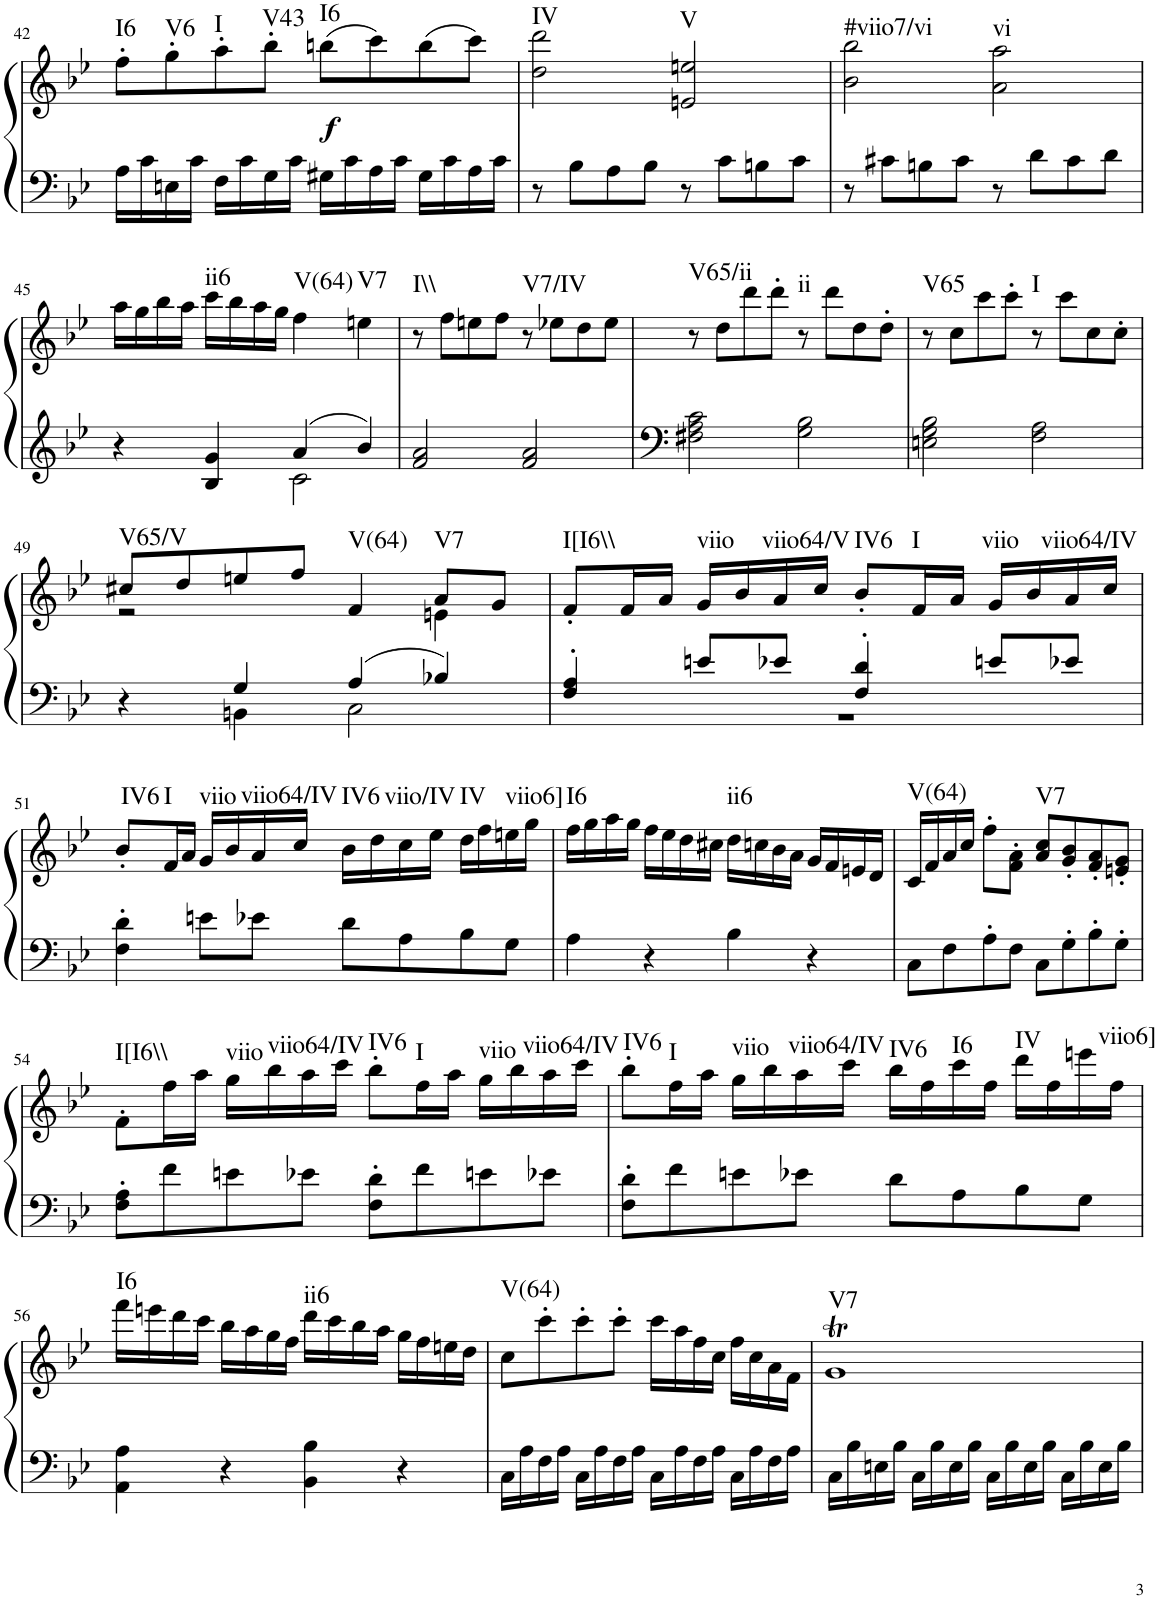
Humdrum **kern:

**kern	**kern	**dynam	**harte
*part1	*part1	*part1	*part1
*staff2	*staff1	*staff1/2	*
*I"Piano, Piano right	*	*	*
*I'Pno.	*	*	*
!!LO:PB:g=z
*clefF4	*clefG2	*	*
*k[b-e-]	*k[b-e-]	*	*
*M4/4	*M4/4	*	*
*met(c)	*met(c)	*	*
=42	=42	=42	=42
!	!	!	!LO:H:kt=I6
16A\LL	8ff'\L	.	N
16c\	.	.	.
!	!	!	!LO:H:kt=V6
16En\	8gg'\	.	N
16c\JJ	.	.	.
!	!	!	!LO:H:kt=I
16F\LL	8aa'\	.	N
16c\	.	.	.
!	!	!	!LO:H:kt=V43
16G\	8bb-'\J	.	N
16c\JJ	.	.	.
!	!	!LO:DY:b	!LO:H:kt=I6
16G#X\LL	(8bbn\L	f	N
16c\	.	.	.
16A\	8ccc\)	.	.
16c\JJ	.	.	.
16G#\LL	(8bb\	.	.
16c\	.	.	.
16A\	8ccc\J)	.	.
16c\JJ	.	.	.
=43	=43	=43	=43
!	!	!	!LO:H:kt=IV
8r	2dd\ 2ddd\	.	N
8B-\L	.	.	.
8A\	.	.	.
8B-\J	.	.	.
!	!	!	!LO:H:kt=V
8r	2en/ 2een/	.	N
8c\L	.	.	.
8Bn\	.	.	.
8c\J	.	.	.
=44	=44	=44	=44
!	!	!	!LO:H:kt=#viio7/vi
8r	2b-\ 2bb-\	.	N
8c#X\L	.	.	.
8Bn\	.	.	.
8c#\J	.	.	.
!	!	!	!LO:H:kt=vi
8r	2a\ 2aa\	.	N
8d\L	.	.	.
8c#\	.	.	.
8d\J	.	.	.
!!LO:LB:g=z
=45	=45	=45	=45
*^	*	*	*
4r	2ryy	16aa\LL	.	.
.	.	16gg\	.	.
.	.	16bb-\	.	.
.	.	16aa\JJ	.	.
!	!	!	!	!LO:H:kt=ii6
4B-/ 4g/	.	16ccc\LL	.	N
.	.	16bb-\	.	.
.	.	16aa\	.	.
.	.	16gg\JJ	.	.
!	!	!	!	!LO:H:kt=V(64)
4a/	2c\	4ff\	.	N
!	!	!	!	!LO:H:kt=V7
4b-/	.	4een\	.	N
*v	*v	*	*	*
=46	=46	=46	=46
!	!	!	!LO:H:kt=I\\
2f/ 2a/	8r	.	N
.	8ff\L	.	.
.	8een\	.	.
.	8ff\J	.	.
!	!	!	!LO:H:kt=V7/IV
2f/ 2a/	8r	.	N
.	8ee-X\L	.	.
.	8dd\	.	.
.	8ee-\J	.	.
=47	=47	=47	=47
!	!	!	!LO:H:kt=V65/ii
2F#X\ 2A\ 2c\	8r	.	N
.	8dd\L	.	.
.	8ddd\	.	.
.	8ddd'\J	.	.
!	!	!	!LO:H:kt=ii
2G\ 2B-\	8r	.	N
.	8ddd\L	.	.
.	8dd\	.	.
.	8dd'\J	.	.
=48	=48	=48	=48
!	!	!	!LO:H:kt=V65
2En\ 2G\ 2B-\	8r	.	N
.	8cc\L	.	.
.	8ccc\	.	.
.	8ccc'\J	.	.
!	!	!	!LO:H:kt=I
2F\ 2A\	8r	.	N
.	8ccc\L	.	.
.	8cc\	.	.
.	8cc'\J	.	.
!!LO:LB:g=z
=49	=49	=49	=49
*^	*^	*	*
!	!	!	!	!	!LO:H:kt=V65/V
4r	4ryy	8cc#X/L	2r	.	N
.	.	8dd/	.	.	.
4G/	4BBn\	8een/	.	.	.
.	.	8ff/J	.	.	.
!	!	!	!	!	!LO:H:kt=V(64)
4A/	2C\	4f/	4ryy	.	N
!	!	!	!	!	!LO:H:kt=V7
4B-X/	.	4en\	8a/L	.	N
.	.	.	8g/J	.	.
=50	=50	=50	=50	=50	=50
!	!	!	!	!	!LO:H:kt=I[I6\\
*	*	*v	*v	*	*
4F/' 4A/'	1r	8f'/L	.	N
.	.	16f/L	.	.
.	.	16a/JJ	.	.
!	!	!	!	!LO:H:kt=viio
8en/L	.	16g/LL	.	N
.	.	16b-/	.	.
!	!	!	!	!LO:H:kt=viio64/V
8e-X/J	.	16a/	.	N
.	.	16cc/JJ	.	.
!	!	!	!	!LO:H:kt=IV6
4F/' 4d/'	.	8b-'/L	.	N
!	!	!	!	!LO:H:kt=I
.	.	16f/L	.	N
.	.	16a/JJ	.	.
!	!	!	!	!LO:H:kt=viio
8en/L	.	16g/LL	.	N
.	.	16b-/	.	.
!	!	!	!	!LO:H:kt=viio64/IV
8e-X/J	.	16a/	.	N
.	.	16cc/JJ	.	.
*v	*v	*	*	*
!!LO:LB:g=z
=51	=51	=51	=51
!	!	!	!LO:H:kt=IV6
4F\' 4d\'	8b-'/L	.	N
!	!	!	!LO:H:kt=I
.	16f/L	.	N
.	16a/JJ	.	.
!	!	!	!LO:H:kt=viio
8en\L	16g/LL	.	N
.	16b-/	.	.
!	!	!	!LO:H:kt=viio64/IV
8e-X\J	16a/	.	N
.	16cc/JJ	.	.
!	!	!	!LO:H:kt=IV6
8d\L	16b-\LL	.	N
.	16dd\	.	.
!	!	!	!LO:H:kt=viio/IV
8A\	16cc\	.	N
.	16ee-\JJ	.	.
!	!	!	!LO:H:kt=IV
8B-\	16dd\LL	.	N
.	16ff\	.	.
!	!	!	!LO:H:kt=viio6]
8G\J	16een\	.	N
.	16gg\JJ	.	.
=52	=52	=52	=52
!	!	!	!LO:H:kt=I6
4A\	16ff\LL	.	N
.	16gg\	.	.
.	16aa\	.	.
.	16gg\JJ	.	.
4r	16ff\LL	.	.
.	16ee-\	.	.
.	16dd\	.	.
.	16cc#X\JJ	.	.
!	!	!	!LO:H:kt=ii6
4B-\	16dd\LL	.	N
.	16ccn\	.	.
.	16b-\	.	.
.	16a\JJ	.	.
4r	16g/LL	.	.
.	16f/	.	.
.	16en/	.	.
.	16d/JJ	.	.
=53	=53	=53	=53
!	!	!	!LO:H:kt=V(64)
8C\L	16c/LL	.	N
.	16f/	.	.
8F\	16a/	.	.
.	16cc/JJ	.	.
8A'\	8ff'\L	.	.
8F\J	8f\' 8a\'J	.	.
!	!	!	!LO:H:kt=V7
8C\L	8a/ 8cc/L	.	N
8G'\	8g/' 8b-/'	.	.
8B-'\	8f/' 8a/'	.	.
8G'\J	8en/' 8g/'J	.	.
!!LO:LB:g=z
=54	=54	=54	=54
!	!	!	!LO:H:kt=I[I6\\
8F\' 8A\'L	8f'\L	.	N
8f\	16ff\L	.	.
.	16aa\JJ	.	.
!	!	!	!LO:H:kt=viio
8en\	16gg\LL	.	N
!	!	!	!LO:H:kt=viio64/IV
.	16bb-\	.	N
8e-X\J	16aa\	.	.
.	16ccc\JJ	.	.
!	!	!	!LO:H:kt=IV6
8F\' 8d\'L	8bb-'\L	.	N
!	!	!	!LO:H:kt=I
8f\	16ff\L	.	N
.	16aa\JJ	.	.
!	!	!	!LO:H:kt=viio
8en\	16gg\LL	.	N
.	16bb-\	.	.
!	!	!	!LO:H:kt=viio64/IV
8e-X\J	16aa\	.	N
.	16ccc\JJ	.	.
=55	=55	=55	=55
!	!	!	!LO:H:kt=IV6
8F\' 8d\'L	8bb-'\L	.	N
!	!	!	!LO:H:kt=I
8f\	16ff\L	.	N
.	16aa\JJ	.	.
!	!	!	!LO:H:kt=viio
8en\	16gg\LL	.	N
.	16bb-\	.	.
!	!	!	!LO:H:kt=viio64/IV
8e-X\J	16aa\	.	N
.	16ccc\JJ	.	.
!	!	!	!LO:H:kt=IV6
8d\L	16bb-\LL	.	N
.	16ff\	.	.
!	!	!	!LO:H:kt=I6
8A\	16ccc\	.	N
.	16ff\JJ	.	.
!	!	!	!LO:H:kt=IV
8B-\	16ddd\LL	.	N
.	16ff\	.	.
!	!	!	!LO:H:kt=viio6]
8G\J	16eeen\	.	N
.	16ff\JJ	.	.
!!LO:LB:g=z
=56	=56	=56	=56
!	!	!	!LO:H:kt=I6
4AA\ 4A\	16fff\LL	.	N
.	16eeen\	.	.
.	16ddd\	.	.
.	16ccc\JJ	.	.
4r	16bb-\LL	.	.
.	16aa\	.	.
.	16gg\	.	.
.	16ff\JJ	.	.
!	!	!	!LO:H:kt=ii6
4BB-\ 4B-\	16ddd\LL	.	N
.	16ccc\	.	.
.	16bb-\	.	.
.	16aa\JJ	.	.
4r	16gg\LL	.	.
.	16ff\	.	.
.	16een\	.	.
.	16dd\JJ	.	.
=57	=57	=57	=57
!	!	!	!LO:H:kt=V(64)
16C\LL	8cc\L	.	N
16A\	.	.	.
16F\	8ccc'\	.	.
16A\JJ	.	.	.
16C\LL	8ccc'\	.	.
16A\	.	.	.
16F\	8ccc'\J	.	.
16A\JJ	.	.	.
16C\LL	16ccc\LL	.	.
16A\	16aa\	.	.
16F\	16ff\	.	.
16A\JJ	16cc\JJ	.	.
16C\LL	16ff\LL	.	.
16A\	16cc\	.	.
16F\	16a\	.	.
16A\JJ	16f\JJ	.	.
=58	=58	=58	=58
!	!	!	!LO:H:kt=V7
16C\LL	1gT	.	N
16B-\	.	.	.
16En\	.	.	.
16B-\JJ	.	.	.
16C\LL	.	.	.
16B-\	.	.	.
16E\	.	.	.
16B-\JJ	.	.	.
16C\LL	.	.	.
16B-\	.	.	.
16E\	.	.	.
16B-\JJ	.	.	.
16C\LL	.	.	.
16B-\	.	.	.
16E\	.	.	.
16B-\JJ	.	.	.
=	=	=	=
*-	*-	*-	*-
